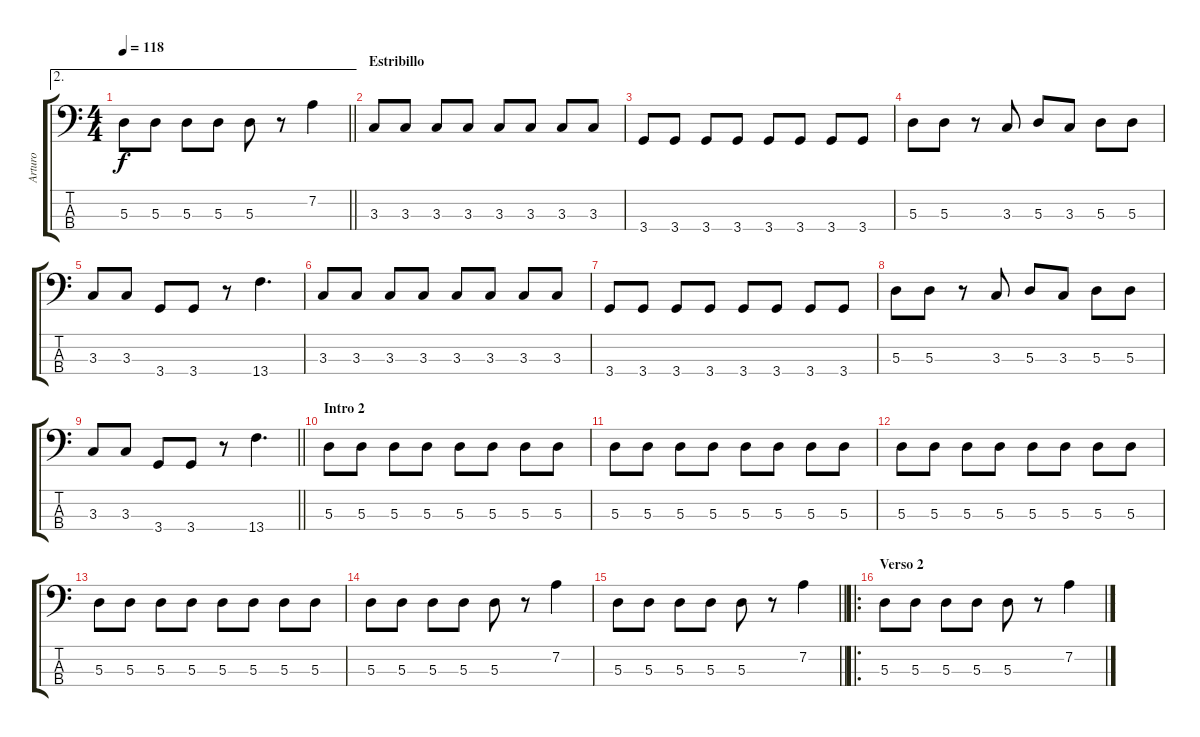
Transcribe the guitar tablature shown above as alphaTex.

\track ("Arturo" "Arturo") {instrument electricbasspick}
\staff {score tabs}
\tuning (G2 D2 A1 E1) {hide}
\ae 2
\ts (4 4)
\tempo 118
\clef f4
\barLineRight lightlight
\ks c
5.3.8{dy f} 5.3.8 5.3.8 5.3.8 5.3.8 r.8 7.2.4 |
\section ("" "Estribillo")
3.3.8 3.3.8 3.3.8 3.3.8 3.3.8 3.3.8 3.3.8 3.3.8 |
3.4.8 3.4.8 3.4.8 3.4.8 3.4.8 3.4.8 3.4.8 3.4.8 |
5.3.8 5.3.8 r.8 3.3.8 5.3.8 3.3.8 5.3.8 5.3.8 |
3.3.8 3.3.8 3.4.8 3.4.8 r.8 13.4.4{d} |
3.3.8 3.3.8 3.3.8 3.3.8 3.3.8 3.3.8 3.3.8 3.3.8 |
3.4.8 3.4.8 3.4.8 3.4.8 3.4.8 3.4.8 3.4.8 3.4.8 |
5.3.8 5.3.8 r.8 3.3.8 5.3.8 3.3.8 5.3.8 5.3.8 |
\barLineRight lightlight
3.3.8 3.3.8 3.4.8 3.4.8 r.8 13.4.4{d} |
\section ("" "Intro 2")
5.3.8 5.3.8 5.3.8 5.3.8 5.3.8 5.3.8 5.3.8 5.3.8 |
5.3.8 5.3.8 5.3.8 5.3.8 5.3.8 5.3.8 5.3.8 5.3.8 |
5.3.8 5.3.8 5.3.8 5.3.8 5.3.8 5.3.8 5.3.8 5.3.8 |
5.3.8 5.3.8 5.3.8 5.3.8 5.3.8 5.3.8 5.3.8 5.3.8 |
5.3.8 5.3.8 5.3.8 5.3.8 5.3.8 r.8 7.2.4 |
\barLineRight lightlight
5.3.8 5.3.8 5.3.8 5.3.8 5.3.8 r.8 7.2.4 |
\ro
\section ("" "Verso 2")
5.3.8 5.3.8 5.3.8 5.3.8 5.3.8 r.8 7.2.4
